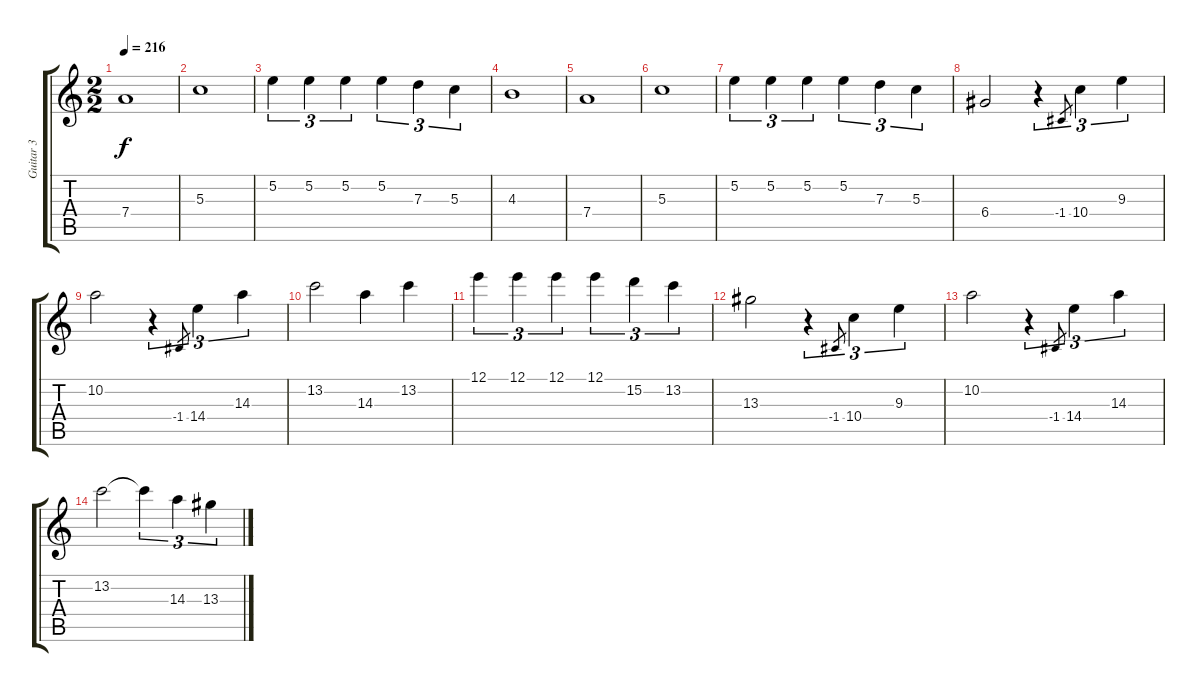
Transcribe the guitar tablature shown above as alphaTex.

\track ("Guitar 3" "Guitar 3") {instrument distortionguitar}
\staff {score tabs}
\tuning (E4 B3 G3 D3 A2 E2) {hide}
\ts (2 2)
\tempo 216
\clef g2
\ks c
7.4.1{dy f} |
5.3.1 |
5.2.4{tu (3 2)} 5.2.4{tu (3 2)} 5.2.4{tu (3 2)} 5.2.4{tu (3 2)} 7.3.4{tu (3 2)} 5.3.4{tu (3 2)} |
4.3.1 |
7.4.1 |
5.3.1 |
5.2.4{tu (3 2)} 5.2.4{tu (3 2)} 5.2.4{tu (3 2)} 5.2.4{tu (3 2)} 7.3.4{tu (3 2)} 5.3.4{tu (3 2)} |
6.4.2 r.4{tu (3 2)} -1.4.8{gr} 10.4.4{tu (3 2)} 9.3.4{tu (3 2)} |
10.2.2 r.4{tu (3 2)} -1.4.8{gr} 14.4.4{tu (3 2)} 14.3.4{tu (3 2)} |
13.2.2 14.3.4 13.2.4 |
12.1.4{tu (3 2)} 12.1.4{tu (3 2)} 12.1.4{tu (3 2)} 12.1.4{tu (3 2)} 15.2.4{tu (3 2)} 13.2.4{tu (3 2)} |
13.3.2 r.4{tu (3 2)} -1.4.8{gr} 10.4.4{tu (3 2)} 9.3.4{tu (3 2)} |
10.2.2 r.4{tu (3 2)} -1.4.8{gr} 14.4.4{tu (3 2)} 14.3.4{tu (3 2)} |
13.2.2 13.2{t}.4{tu (3 2)} 14.3.4{tu (3 2)} 13.3.4{tu (3 2)}
